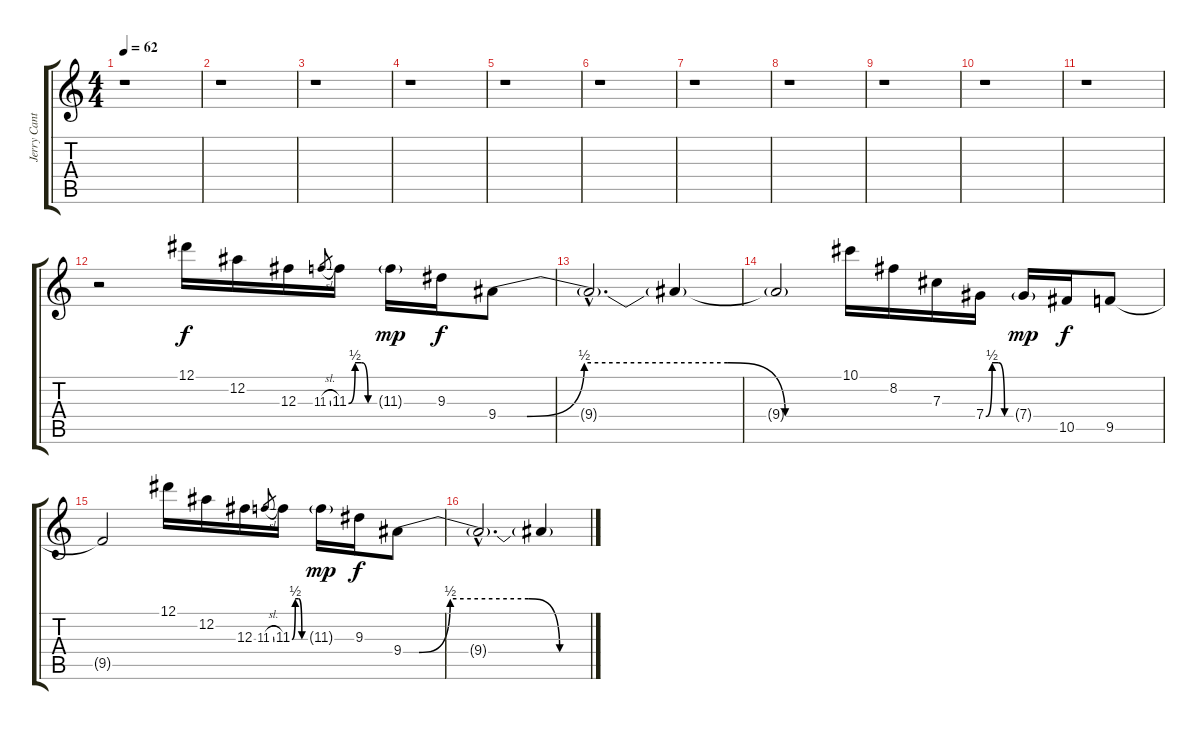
\track ("Jerry Cantrell - Guitar 2" "Jerry Cant") {instrument overdrivenguitar}
\staff {score tabs}
\tuning (Eb4 Bb3 Gb3 Db3 Ab2 Eb2) {hide}
\ts (4 4)
\tempo 62
\clef g2
\ks c
r.1{dy f} |
r.1 |
r.1 |
r.1 |
r.1 |
r.1 |
r.1 |
r.1 |
r.1 |
r.1 |
r.1 |
r.2 12.1.16 12.2.16 12.3.16 11.3{sl}.8{gr} 11.3{be (custom 0 0 15 2 30 2 45 0 60 0)}.16 11.3{g}.16{dy mp} 9.3.16{dy f} 9.4{be (custom 0 0 5 0 15 2 40 2 50 0 60 0)}.8 |
9.4{hac t}.2{d} 9.4{t}.4 |
9.4{t}.2 10.1.16 8.2.16 7.3.16 7.4{be (custom 0 0 15 2 30 2 45 0 60 0)}.16 7.4{g}.16{dy mp} 10.5.16{dy f} 9.5.8 |
9.5{t}.2 12.1.16 12.2.16 12.3.16 11.3{sl}.8{gr} 11.3{be (custom 0 0 15 2 30 2 45 0 60 0)}.16 11.3{g}.16{dy mp} 9.3.16{dy f} 9.4{be (custom 0 0 5 0 15 2 40 2 50 0 60 0)}.8 |
9.4{hac t}.2{d} 9.4{t}.4
